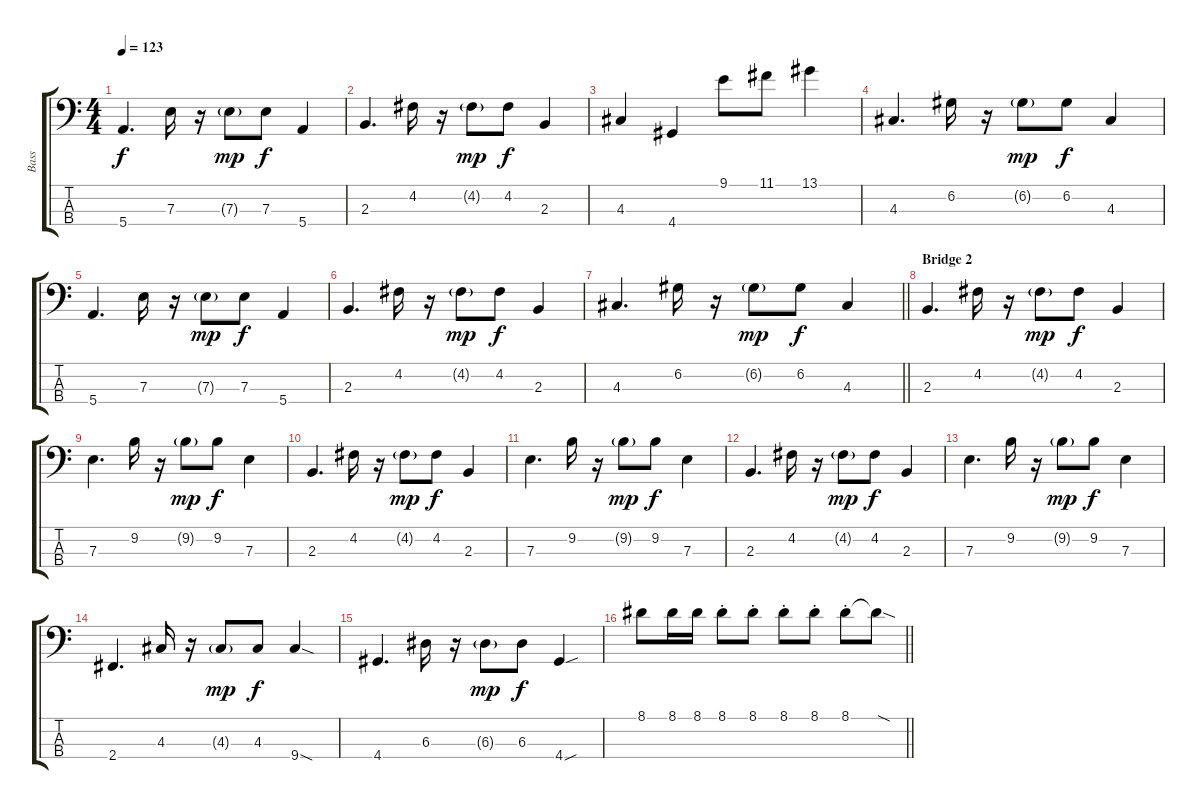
\track ("Bass" "Bass") {instrument electricbassfinger}
\staff {score tabs}
\tuning (G2 D2 A1 E1) {hide}
\ts (4 4)
\tempo 123
\clef f4
\ks c
5.4.4{d dy f} 7.3.16 r.16 7.3{g}.8{dy mp} 7.3.8{dy f} 5.4.4 |
2.3.4{d} 4.2.16 r.16 4.2{g}.8{dy mp} 4.2.8{dy f} 2.3.4 |
4.3.4 4.4.4 9.1.8 11.1.8 13.1.4 |
4.3.4{d} 6.2.16 r.16 6.2{g}.8{dy mp} 6.2.8{dy f} 4.3.4 |
5.4.4{d} 7.3.16 r.16 7.3{g}.8{dy mp} 7.3.8{dy f} 5.4.4 |
2.3.4{d} 4.2.16 r.16 4.2{g}.8{dy mp} 4.2.8{dy f} 2.3.4 |
\barLineRight lightlight
4.3.4{d} 6.2.16 r.16 6.2{g}.8{dy mp} 6.2.8{dy f} 4.3.4 |
\section ("" "Bridge 2")
2.3.4{d} 4.2.16 r.16 4.2{g}.8{dy mp} 4.2.8{dy f} 2.3.4 |
7.3.4{d} 9.2.16 r.16 9.2{g}.8{dy mp} 9.2.8{dy f} 7.3.4 |
2.3.4{d} 4.2.16 r.16 4.2{g}.8{dy mp} 4.2.8{dy f} 2.3.4 |
7.3.4{d} 9.2.16 r.16 9.2{g}.8{dy mp} 9.2.8{dy f} 7.3.4 |
2.3.4{d} 4.2.16 r.16 4.2{g}.8{dy mp} 4.2.8{dy f} 2.3.4 |
7.3.4{d} 9.2.16 r.16 9.2{g}.8{dy mp} 9.2.8{dy f} 7.3.4 |
2.4.4{d} 4.3.16 r.16 4.3{g}.8{dy mp} 4.3.8{dy f} 9.4{sod}.4 |
4.4.4{d} 6.3.16 r.16 6.3{g}.8{dy mp} 6.3.8{dy f} 4.4{sou}.4 |
\barLineRight lightlight
8.1.8 8.1.16 8.1.16 8.1{st}.8 8.1{st}.8 8.1{st}.8 8.1{st}.8 8.1{st}.8 8.1{sod t}.8
